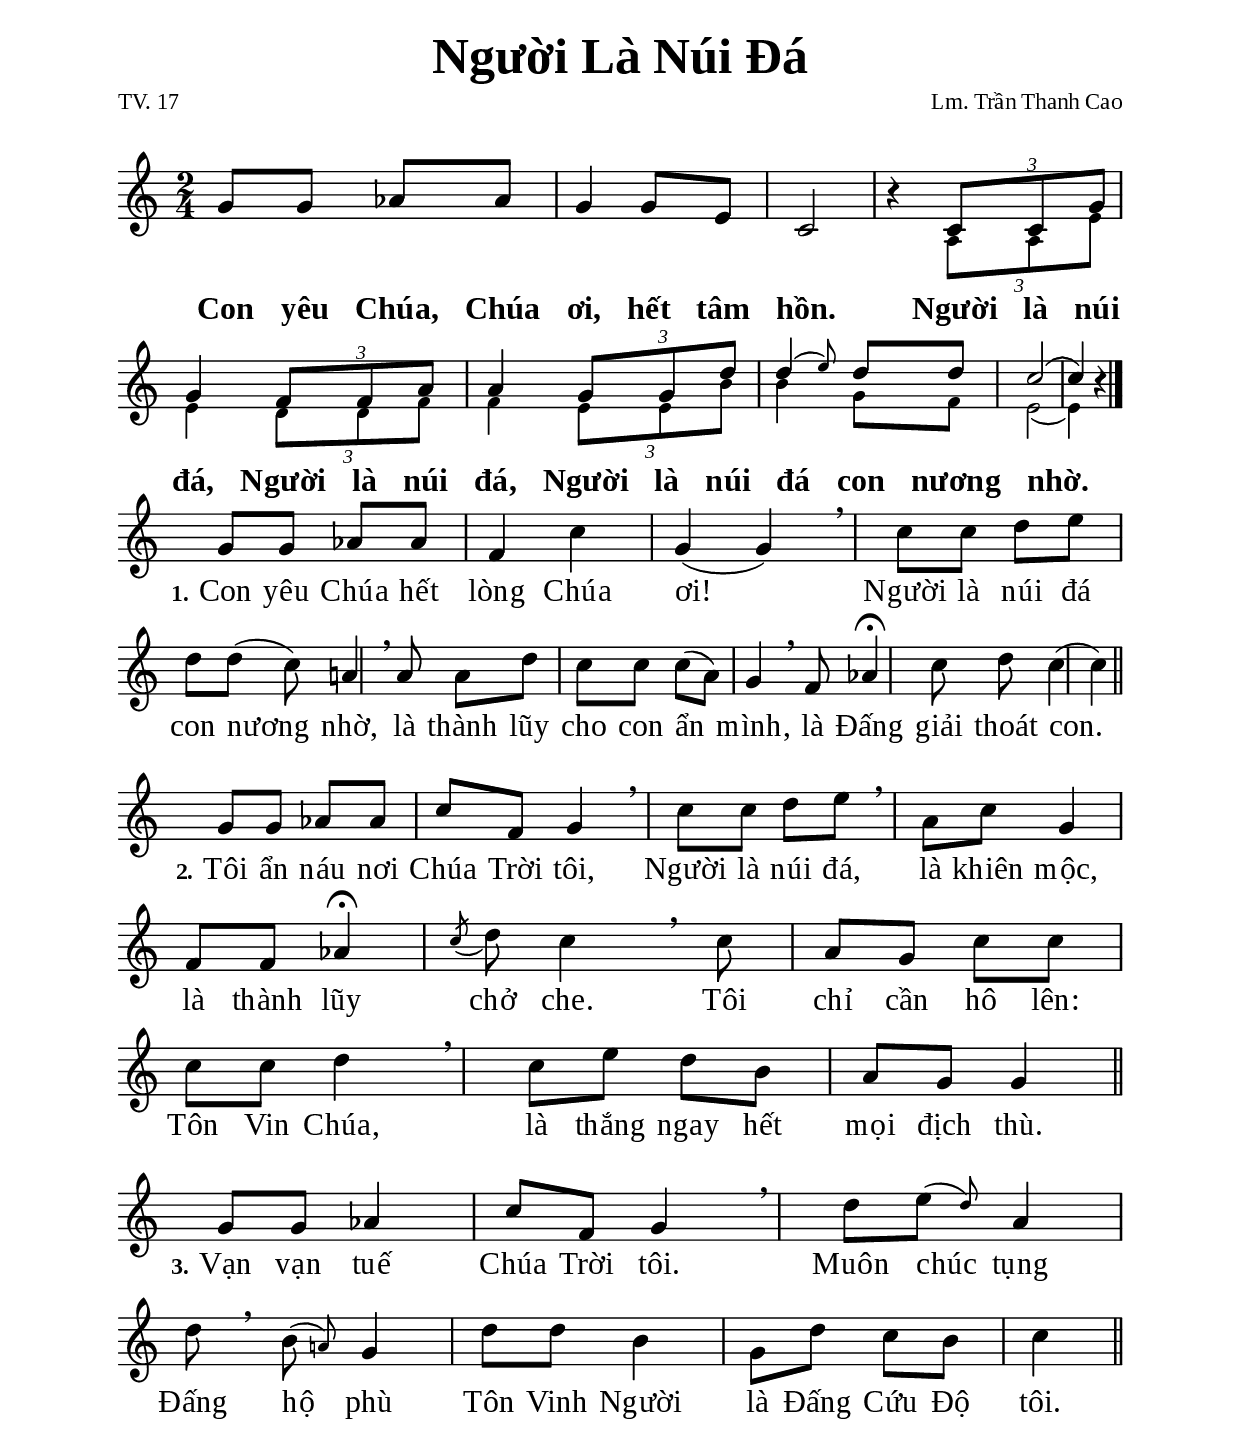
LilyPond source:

% Cài đặt chung
\version "2.20.0"
\include "english.ly"

\header {
  title = \markup { \fontsize #3 "Người Là Núi Đá" }
  poet = "TV. 17"
  composer = "Lm. Trần Thanh Cao"
  arranger = " "
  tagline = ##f
}

\paper {
  #(set-paper-size "a4")
  top-margin = 10\mm
  bottom-margin = 10\mm
  left-margin = 20\mm
  right-margin = 20\mm
  indent = #0
  #(define fonts
    (make-pango-font-tree
      "Liberation Serif"
      "Liberation Serif"
      "Liberation Serif"
      (/ 20 20)))
  page-count = #1
}

% Nhạc điệp khúc
nhacDiepKhucSop = \relative c'' {
  g8  g af af |
  g4 g8 e |
  c2 |
  r4 \tuplet 3/2 { c8 c g' } |
  g4 \tuplet 3/2 { f8 f a } |
  a4 \tuplet 3/2 { g8 g d' } |
  \afterGrace d4 (e8) d d |
  c2 ( |
  c4) r \bar "|."
}

nhacDiepKhucBass = \relative c' {
  \skip 2
  \skip 2
  \skip 2
  r4 \tuplet 3/2 { a8 a e' } |
  e4 \tuplet 3/2 { d8 d f } |
  f4 \tuplet 3/2 { e8 e b' } |
  b4 g8 f |
  e2 ( |
  e4) r
}

% Nhạc phiên khúc
nhacPhienKhucMot = \relative c'' {
  g8 g af af f4 c' g (g) \breathe
  c8 c d e d d (c) a!4 \breathe
  a8 a d c c c (a) g4 \breathe
  f8 af4 \fermata
  c8 d c4 (c) \bar "||"
}

nhacPhienKhucHai = \relative c'' {
  g8 g af af c f, g4 \breathe
  c8 c d e \breathe
  a, c g4 f8 f af4 \fermata
  \acciaccatura c8 d c4 \breathe
  c8 a g c c c c d4 \breathe
  c8 e d b a g g4 \bar "||"
}

nhacPhienKhucBa = \relative c'' {
  g8 g af4 c8 f, g4 \breathe
  d'8 \afterGrace e (d) a4 d8 \breathe
  \afterGrace b (a!) g4
  d'8 d b4 g8 d' c b c4 \bar "||"
}

% Lời điệp khúc
loiDiepKhuc = \lyricmode {
  Con yêu Chúa, Chúa ơi, hết tâm hồn.
  Người là núi đá, Người là núi đá,
  Người là núi đá con nương nhờ.
}

% Lời phiên khúc
loiPhienKhucMot = \lyricmode {
  \set stanza = #"1."
  Con yêu Chúa hết lòng Chúa ơi!
  Người là núi đá con nương nhờ,
  là thành lũy cho con ẩn mình,
  là Đấng giải thoát con.
}

loiPhienKhucHai = \lyricmode {
  \set stanza = #"2."
  Tôi ẩn náu nơi Chúa Trời tôi,
  Người là núi đá,
  là khiên mộc, là thành lũy chở che.
  Tôi chỉ cần hô lên: Tôn Vin Chúa,
  là thắng ngay hết mọi địch thù.
}

loiPhienKhucBa = \lyricmode {
  \set stanza = #"3."
  Vạn vạn tuế Chúa Trời tôi.
  Muôn chúc tụng Đấng hộ phù
  Tôn Vinh Người là Đấng Cứu Độ tôi.
}


% Dàn trang
\score {
  \new ChoirStaff <<
    \new Staff = diepKhuc \with {
        \consists "Merge_rests_engraver"
        \magnifyStaff #(magstep +1)
      }
      <<
      \new Voice = beSop {
        \voiceOne \key c \major \time 2/4 \nhacDiepKhucSop
      }
      \new Voice = beBas {
        \override NoteHead.font-size = #-2
        \voiceTwo \key c \major \time 2/4 \nhacDiepKhucBass
      }
    >>
    \new Lyrics \lyricsto beSop \loiDiepKhuc
  >>
  \layout {
    \override Lyrics.LyricText.font-series = #'bold
    \override Lyrics.LyricText.font-size = #+3
    \override Lyrics.LyricSpace.minimum-distance = #2.5
    \override Score.BarNumber.break-visibility = ##(#f #f #f)
    \override Score.SpacingSpanner.uniform-stretching = ##t
  }
}

\score {
  \new ChoirStaff <<
    \new Staff = phienKhuc \with {
        \magnifyStaff #(magstep +1)
      }
      <<
      \new Voice = beSop {
        \key c \major \time 2/4 \nhacPhienKhucMot
      }
    >>
    \new Lyrics \lyricsto beSop \loiPhienKhucMot
  >>
  \layout {
    \override Staff.TimeSignature.transparent = ##t
    \override Lyrics.LyricText.font-size = #+3
    \override Lyrics.LyricSpace.minimum-distance = #1.0
    \override Score.BarNumber.break-visibility = ##(#f #f #f)
    \override Score.SpacingSpanner.uniform-stretching = ##t
    \set Score.barAlways = ##t
    \set Score.defaultBarType = ""
  } 
}

\score {
  \new ChoirStaff <<
    \new Staff = phienKhuc \with {
        \magnifyStaff #(magstep +1)
      }
      <<
      \new Voice = beSop {
        \key c \major \time 2/4 \nhacPhienKhucHai
      }
    >>
    \new Lyrics \lyricsto beSop \loiPhienKhucHai
  >>
  \layout {
    \override Staff.TimeSignature.transparent = ##t
    \override Lyrics.LyricText.font-size = #+3
    \override Lyrics.LyricSpace.minimum-distance = #1.0
    \override Score.BarNumber.break-visibility = ##(#f #f #f)
    \override Score.SpacingSpanner.uniform-stretching = ##t
    \set Score.barAlways = ##t
    \set Score.defaultBarType = ""
  } 
}

\score {
  \new ChoirStaff <<
    \new Staff = phienKhuc \with {
        \magnifyStaff #(magstep +1)
      }
      <<
      \new Voice = beSop {
        \key c \major \time 2/4 \nhacPhienKhucBa
      }
    >>
    \new Lyrics \lyricsto beSop \loiPhienKhucBa
  >>
  \layout {
    \override Staff.TimeSignature.transparent = ##t
    \override Lyrics.LyricText.font-size = #+3
    \override Lyrics.LyricSpace.minimum-distance = #1.0
    \override Score.BarNumber.break-visibility = ##(#f #f #f)
    \override Score.SpacingSpanner.uniform-stretching = ##t
    \set Score.barAlways = ##t
    \set Score.defaultBarType = ""
  } 
}
